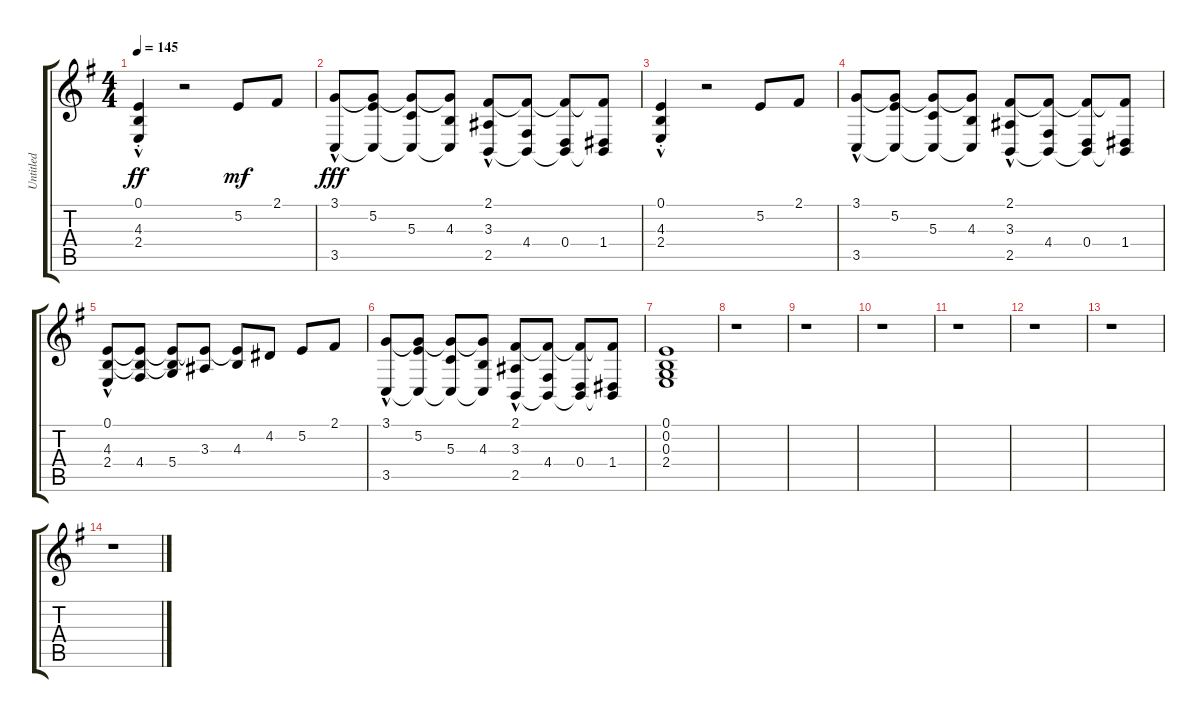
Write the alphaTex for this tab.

\track ("Untitled" "Untitled") {instrument altosax}
\staff {score tabs}
\tuning (E4 B3 G3 D3 A2 E2) {hide}
\ts (4 4)
\tempo 145
\clef g2
\ks g
(0.1{st} 4.3{hac st} 2.4{hac st}).4{dy ff} r.2 5.2.8{dy mf} 2.1.8 |
(3.1{hac} 3.5{hac}).8{dy fff} (3.1{t} 5.2 3.5{t}).8 (3.1{t} 5.3 3.5{t}).8 (3.1{t} 4.3 3.5{t}).8 (2.1 3.3{hac} 2.5).8 (2.1{t} 4.4 2.5{t}).8 (2.1{t} 0.4 2.5{t}).8 (2.1{t} 1.4 2.5{t}).8 |
(0.1{st} 4.3{hac st} 2.4{hac st}).4 r.2 5.2.8 2.1.8 |
(3.1{hac} 3.5{hac}).8 (3.1{t} 5.2 3.5{t}).8 (3.1{t} 5.3 3.5{t}).8 (3.1{t} 4.3 3.5{t}).8 (2.1 3.3{hac} 2.5).8 (2.1{t} 4.4 2.5{t}).8 (2.1{t} 0.4 2.5{t}).8 (2.1{t} 1.4 2.5{t}).8 |
(0.1 4.3{hac} 2.4{hac}).8 (0.1{t} 4.3{t} 4.4).8 (0.1{t} 4.3{t} 5.4).8 (0.1{t} 3.3).8 (0.1{t} 4.3).8 4.2.8 5.2.8 2.1.8 |
(3.1{hac} 3.5{hac}).8 (3.1{t} 5.2 3.5{t}).8 (3.1{t} 5.3 3.5{t}).8 (3.1{t} 4.3 3.5{t}).8 (2.1 3.3{hac} 2.5).8 (2.1{t} 4.4 2.5{t}).8 (2.1{t} 0.4 2.5{t}).8 (2.1{t} 1.4 2.5{t}).8 |
(0.1 0.2 0.3 2.4).1 |
r.1 |
r.1 |
r.1 |
r.1 |
r.1 |
r.1 |
r.1
